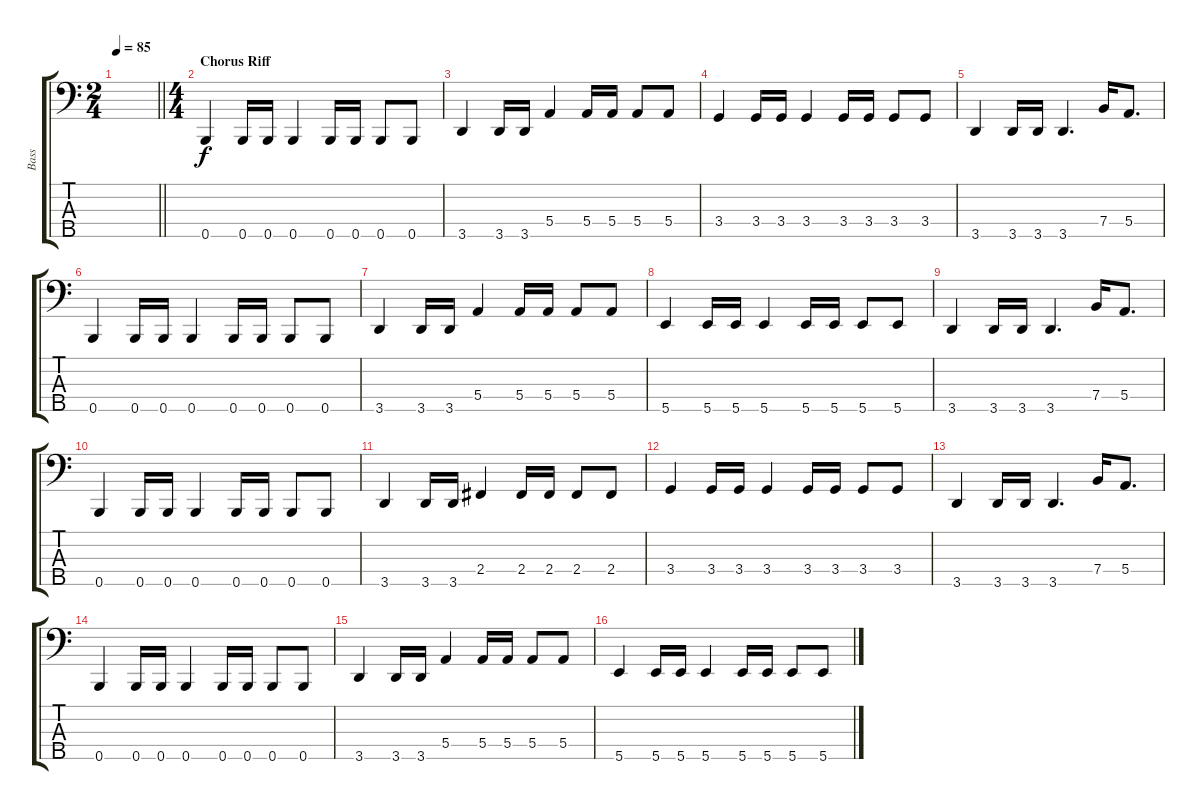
\track ("Bass" "Bass") {instrument electricbassfinger}
\staff {score tabs}
\tuning (G2 D2 A1 E1 B0) {hide}
\ts (2 4)
\tempo 85
\clef f4
\barLineRight lightlight
\ks c
|
\ts (4 4)
\section ("" "Chorus Riff")
0.5.4 0.5.16 0.5.16 0.5.4 0.5.16 0.5.16 0.5.8 0.5.8 |
3.5.4 3.5.16 3.5.16 5.4.4 5.4.16 5.4.16 5.4.8 5.4.8 |
3.4.4 3.4.16 3.4.16 3.4.4 3.4.16 3.4.16 3.4.8 3.4.8 |
3.5.4 3.5.16 3.5.16 3.5.4{d} 7.4.16 5.4.8{d} |
0.5.4 0.5.16 0.5.16 0.5.4 0.5.16 0.5.16 0.5.8 0.5.8 |
3.5.4 3.5.16 3.5.16 5.4.4 5.4.16 5.4.16 5.4.8 5.4.8 |
5.5.4 5.5.16 5.5.16 5.5.4 5.5.16 5.5.16 5.5.8 5.5.8 |
3.5.4 3.5.16 3.5.16 3.5.4{d} 7.4.16 5.4.8{d} |
0.5.4 0.5.16 0.5.16 0.5.4 0.5.16 0.5.16 0.5.8 0.5.8 |
3.5.4 3.5.16 3.5.16 2.4.4 2.4.16 2.4.16 2.4.8 2.4.8 |
3.4.4 3.4.16 3.4.16 3.4.4 3.4.16 3.4.16 3.4.8 3.4.8 |
3.5.4 3.5.16 3.5.16 3.5.4{d} 7.4.16 5.4.8{d} |
0.5.4 0.5.16 0.5.16 0.5.4 0.5.16 0.5.16 0.5.8 0.5.8 |
3.5.4 3.5.16 3.5.16 5.4.4 5.4.16 5.4.16 5.4.8 5.4.8 |
5.5.4 5.5.16 5.5.16 5.5.4 5.5.16 5.5.16 5.5.8 5.5.8
